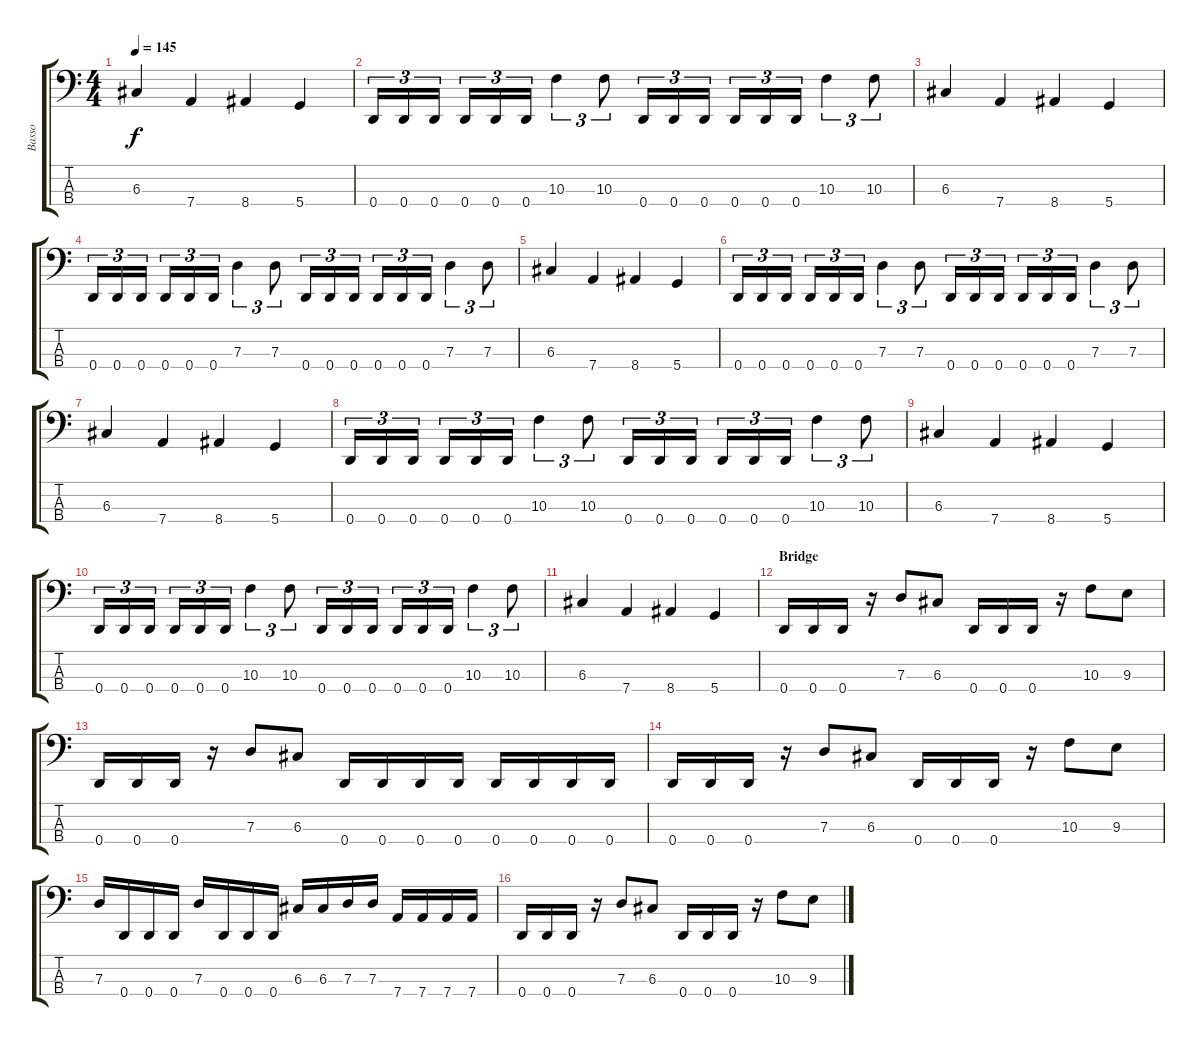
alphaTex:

\track ("Basso" "Basso") {instrument electricbassfinger}
\staff {score tabs}
\tuning (F2 C2 G1 D1) {hide}
\ts (4 4)
\tempo 145
\clef f4
\ks c
6.3.4{dy f} 7.4.4 8.4.4 5.4.4 |
0.4.16{tu (3 2)} 0.4.16{tu (3 2)} 0.4.16{tu (3 2)} 0.4.16{tu (3 2)} 0.4.16{tu (3 2)} 0.4.16{tu (3 2)} 10.3.4{tu (3 2)} 10.3.8{tu (3 2)} 0.4.16{tu (3 2)} 0.4.16{tu (3 2)} 0.4.16{tu (3 2)} 0.4.16{tu (3 2)} 0.4.16{tu (3 2)} 0.4.16{tu (3 2)} 10.3.4{tu (3 2)} 10.3.8{tu (3 2)} |
6.3.4 7.4.4 8.4.4 5.4.4 |
0.4.16{tu (3 2)} 0.4.16{tu (3 2)} 0.4.16{tu (3 2)} 0.4.16{tu (3 2)} 0.4.16{tu (3 2)} 0.4.16{tu (3 2)} 7.3.4{tu (3 2)} 7.3.8{tu (3 2)} 0.4.16{tu (3 2)} 0.4.16{tu (3 2)} 0.4.16{tu (3 2)} 0.4.16{tu (3 2)} 0.4.16{tu (3 2)} 0.4.16{tu (3 2)} 7.3.4{tu (3 2)} 7.3.8{tu (3 2)} |
6.3.4 7.4.4 8.4.4 5.4.4 |
0.4.16{tu (3 2)} 0.4.16{tu (3 2)} 0.4.16{tu (3 2)} 0.4.16{tu (3 2)} 0.4.16{tu (3 2)} 0.4.16{tu (3 2)} 7.3.4{tu (3 2)} 7.3.8{tu (3 2)} 0.4.16{tu (3 2)} 0.4.16{tu (3 2)} 0.4.16{tu (3 2)} 0.4.16{tu (3 2)} 0.4.16{tu (3 2)} 0.4.16{tu (3 2)} 7.3.4{tu (3 2)} 7.3.8{tu (3 2)} |
6.3.4 7.4.4 8.4.4 5.4.4 |
0.4.16{tu (3 2)} 0.4.16{tu (3 2)} 0.4.16{tu (3 2)} 0.4.16{tu (3 2)} 0.4.16{tu (3 2)} 0.4.16{tu (3 2)} 10.3.4{tu (3 2)} 10.3.8{tu (3 2)} 0.4.16{tu (3 2)} 0.4.16{tu (3 2)} 0.4.16{tu (3 2)} 0.4.16{tu (3 2)} 0.4.16{tu (3 2)} 0.4.16{tu (3 2)} 10.3.4{tu (3 2)} 10.3.8{tu (3 2)} |
6.3.4 7.4.4 8.4.4 5.4.4 |
0.4.16{tu (3 2)} 0.4.16{tu (3 2)} 0.4.16{tu (3 2)} 0.4.16{tu (3 2)} 0.4.16{tu (3 2)} 0.4.16{tu (3 2)} 10.3.4{tu (3 2)} 10.3.8{tu (3 2)} 0.4.16{tu (3 2)} 0.4.16{tu (3 2)} 0.4.16{tu (3 2)} 0.4.16{tu (3 2)} 0.4.16{tu (3 2)} 0.4.16{tu (3 2)} 10.3.4{tu (3 2)} 10.3.8{tu (3 2)} |
6.3.4 7.4.4 8.4.4 5.4.4 |
\section ("" "Bridge")
0.4.16 0.4.16 0.4.16 r.16 7.3.8 6.3.8 0.4.16 0.4.16 0.4.16 r.16 10.3.8 9.3.8 |
0.4.16 0.4.16 0.4.16 r.16 7.3.8 6.3.8 0.4.16 0.4.16 0.4.16 0.4.16 0.4.16 0.4.16 0.4.16 0.4.16 |
0.4.16 0.4.16 0.4.16 r.16 7.3.8 6.3.8 0.4.16 0.4.16 0.4.16 r.16 10.3.8 9.3.8 |
7.3.16 0.4.16 0.4.16 0.4.16 7.3.16 0.4.16 0.4.16 0.4.16 6.3.16 6.3.16 7.3.16 7.3.16 7.4.16 7.4.16 7.4.16 7.4.16 |
0.4.16 0.4.16 0.4.16 r.16 7.3.8 6.3.8 0.4.16 0.4.16 0.4.16 r.16 10.3.8 9.3.8
